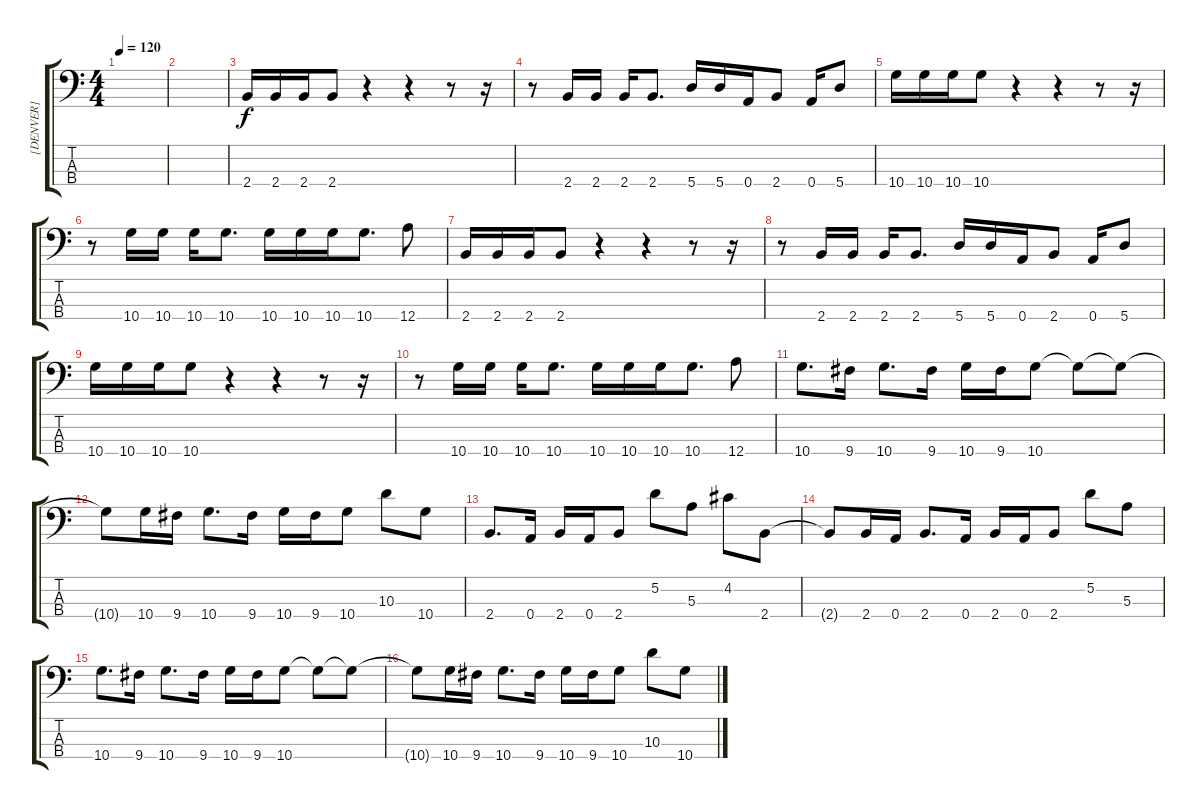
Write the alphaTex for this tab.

\track ("[DENVER]" "[DENVER]") {instrument electricbassfinger}
\staff {score tabs}
\tuning (D3 A2 E2 A1) {hide}
\ts (4 4)
\tempo 120
\clef f4
\ks c
|
|
2.4.16 2.4.16 2.4.16 2.4.8 r.4 r.4 r.8 r.16 |
r.8 2.4.16 2.4.16 2.4.16 2.4.8{d} 5.4.16 5.4.16 0.4.16 2.4.8 0.4.16 5.4.8 |
10.4.16 10.4.16 10.4.16 10.4.8 r.4 r.4 r.8 r.16 |
r.8 10.4.16 10.4.16 10.4.16 10.4.8{d} 10.4.16 10.4.16 10.4.16 10.4.8{d} 12.4.8 |
2.4.16 2.4.16 2.4.16 2.4.8 r.4 r.4 r.8 r.16 |
r.8 2.4.16 2.4.16 2.4.16 2.4.8{d} 5.4.16 5.4.16 0.4.16 2.4.8 0.4.16 5.4.8 |
10.4.16 10.4.16 10.4.16 10.4.8 r.4 r.4 r.8 r.16 |
r.8 10.4.16 10.4.16 10.4.16 10.4.8{d} 10.4.16 10.4.16 10.4.16 10.4.8{d} 12.4.8 |
10.4.8{d} 9.4.16 10.4.8{d} 9.4.16 10.4.16 9.4.16 10.4.8 10.4{t}.8 10.4{t}.8 |
10.4{t}.8 10.4.16 9.4.16 10.4.8{d} 9.4.16 10.4.16 9.4.16 10.4.8 10.3.8 10.4.8 |
2.4.8{d} 0.4.16 2.4.16 0.4.16 2.4.8 5.2.8 5.3.8 4.2.8 2.4.8 |
2.4{t}.8 2.4.16 0.4.16 2.4.8{d} 0.4.16 2.4.16 0.4.16 2.4.8 5.2.8 5.3.8 |
10.4.8{d} 9.4.16 10.4.8{d} 9.4.16 10.4.16 9.4.16 10.4.8 10.4{t}.8 10.4{t}.8 |
10.4{t}.8 10.4.16 9.4.16 10.4.8{d} 9.4.16 10.4.16 9.4.16 10.4.8 10.3.8 10.4.8
